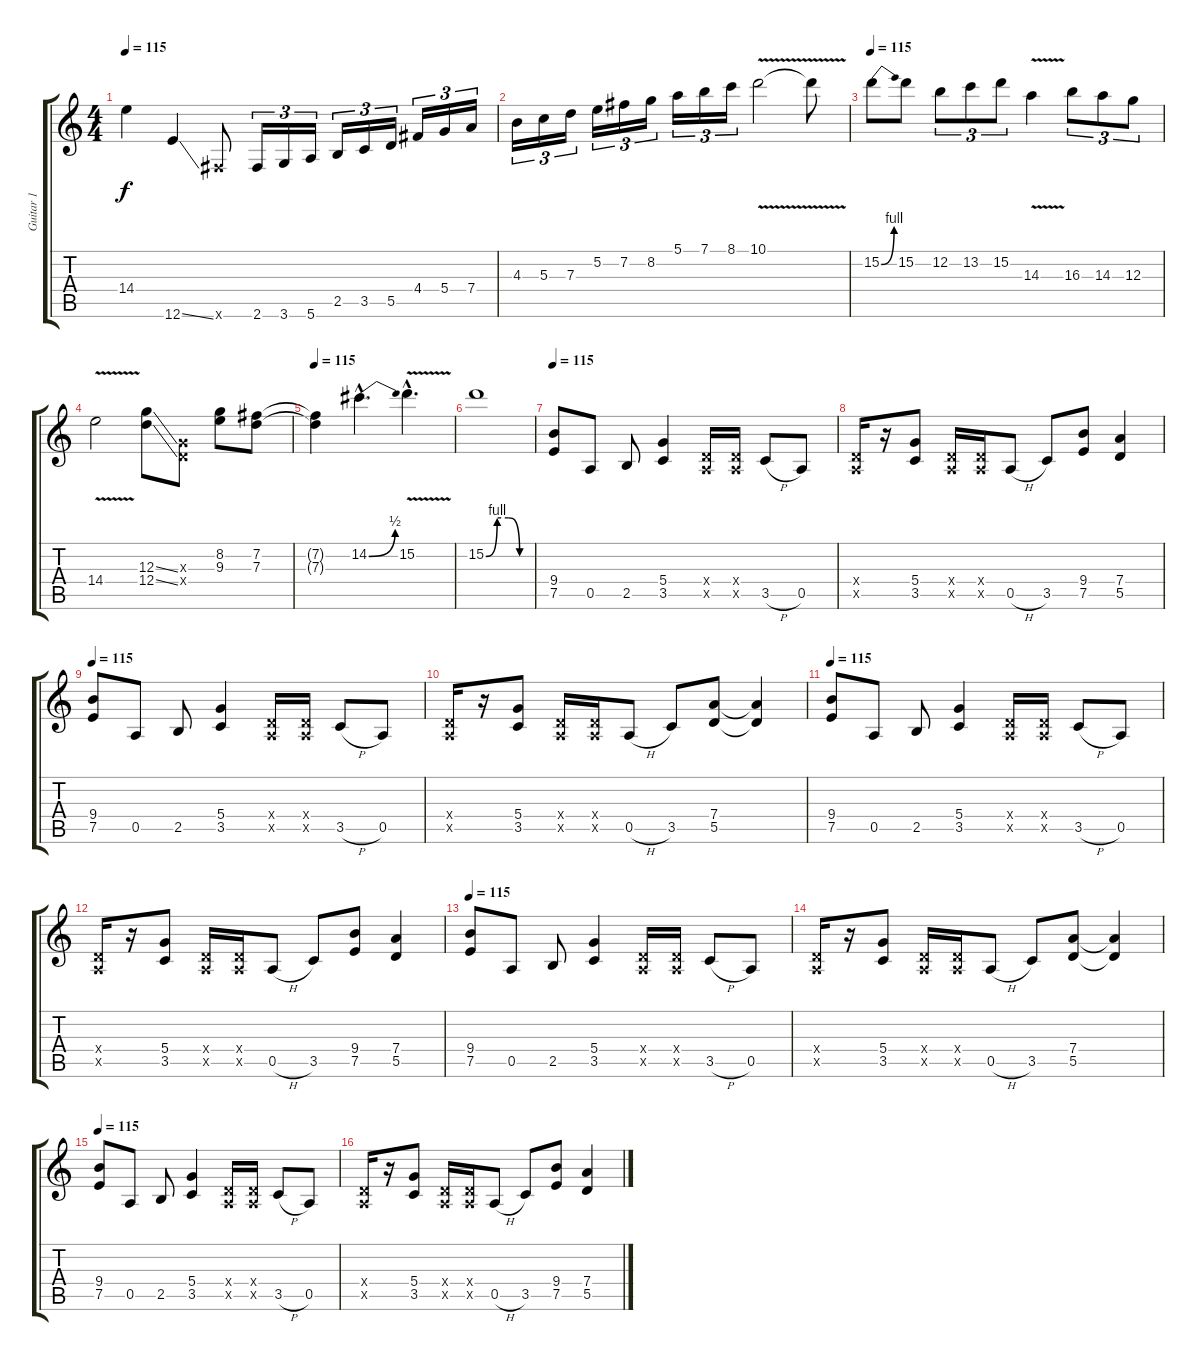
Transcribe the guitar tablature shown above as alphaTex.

\track ("Guitar 1" "Guitar 1") {instrument distortionguitar}
\staff {score tabs}
\tuning (E4 B3 G3 D3 A2 E2) {hide}
\ts (4 4)
\tempo 115
\clef g2
\ks c
14.4{t}.4{dy f} 12.6{ss}.4 2.6{x}.8 2.6.16{tu (3 2)} 3.6.16{tu (3 2)} 5.6.16{tu (3 2)} 2.5.16{tu (3 2)} 3.5.16{tu (3 2)} 5.5.16{tu (3 2)} 4.4.16{tu (3 2)} 5.4.16{tu (3 2)} 7.4.16{tu (3 2)} |
4.3.16{tu (3 2)} 5.3.16{tu (3 2)} 7.3.16{tu (3 2)} 5.2.16{tu (3 2)} 7.2.16{tu (3 2)} 8.2.16{tu (3 2)} 5.1.16{tu (3 2)} 7.1.16{tu (3 2)} 8.1.16{tu (3 2)} 10.1{v}.2 10.1{t}.8 |
\tempo 115
15.2{be (bend 0 0 60 4)}.8 15.2.8 12.2.8{tu (3 2)} 13.2.8{tu (3 2)} 15.2.8{tu (3 2)} 14.3{v}.4 16.3.8{tu (3 2)} 14.3.8{tu (3 2)} 12.3.8{tu (3 2)} |
14.4{v}.2 (12.3{ss} 12.4{ss}).8 (0.3{x} 0.4{x}).8 (8.2 9.3).8 (7.2 7.3).8 |
\tempo 115
(7.2{t} 7.3{t}).4 14.2{be (bend 0 0 60 2) hac}.4{d} 15.2{v hac}.4{d} |
15.2{be (custom 0 0 15 4 30 4 45 0 60 0)}.1 |
\tempo 115
(9.4 7.5).8 0.5.8 2.5.8 (5.4 3.5).4 (0.4{x} 0.5{x}).16 (0.4{x} 0.5{x}).16 3.5{h}.8 0.5.8 |
(0.4{x} 0.5{x}).16 r.16 (5.4 3.5).8 (0.4{x} 0.5{x}).16 (0.4{x} 0.5{x}).16 0.5{h}.8 3.5.8 (9.4 7.5).8 (7.4 5.5).4 |
\tempo 115
(9.4 7.5).8 0.5.8 2.5.8 (5.4 3.5).4 (0.4{x} 0.5{x}).16 (0.4{x} 0.5{x}).16 3.5{h}.8 0.5.8 |
(0.4{x} 0.5{x}).16 r.16 (5.4 3.5).8 (0.4{x} 0.5{x}).16 (0.4{x} 0.5{x}).16 0.5{h}.8 3.5.8 (7.4 5.5).8 (7.4{t} 5.5{t}).4 |
\tempo 115
(9.4 7.5).8 0.5.8 2.5.8 (5.4 3.5).4 (0.4{x} 0.5{x}).16 (0.4{x} 0.5{x}).16 3.5{h}.8 0.5.8 |
(0.4{x} 0.5{x}).16 r.16 (5.4 3.5).8 (0.4{x} 0.5{x}).16 (0.4{x} 0.5{x}).16 0.5{h}.8 3.5.8 (9.4 7.5).8 (7.4 5.5).4 |
\tempo 115
(9.4 7.5).8 0.5.8 2.5.8 (5.4 3.5).4 (0.4{x} 0.5{x}).16 (0.4{x} 0.5{x}).16 3.5{h}.8 0.5.8 |
(0.4{x} 0.5{x}).16 r.16 (5.4 3.5).8 (0.4{x} 0.5{x}).16 (0.4{x} 0.5{x}).16 0.5{h}.8 3.5.8 (7.4 5.5).8 (7.4{t} 5.5{t}).4 |
\tempo 115
(9.4 7.5).8 0.5.8 2.5.8 (5.4 3.5).4 (0.4{x} 0.5{x}).16 (0.4{x} 0.5{x}).16 3.5{h}.8 0.5.8 |
(0.4{x} 0.5{x}).16 r.16 (5.4 3.5).8 (0.4{x} 0.5{x}).16 (0.4{x} 0.5{x}).16 0.5{h}.8 3.5.8 (9.4 7.5).8 (7.4 5.5).4
